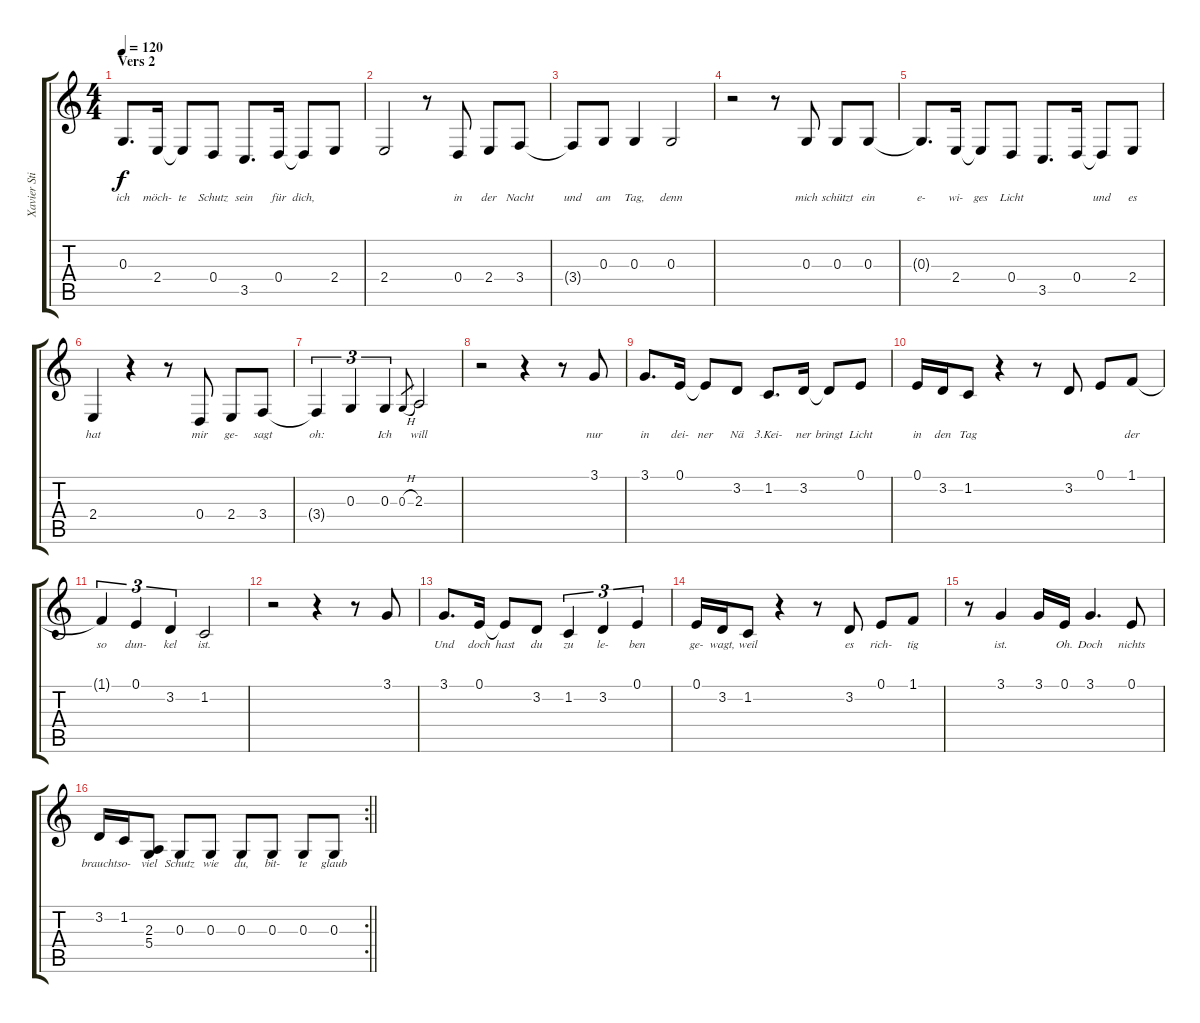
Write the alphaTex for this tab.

\track ("Xavier Stimme" "Xavier Sti") {instrument flute}
\staff {score tabs}
\tuning (E4 B3 G3 D3 A2 E2) {hide}
\ts (4 4)
\section ("" "Vers 2")
\tempo 120
\clef g2
\ks c
0.3.8{d lyrics (0 "ich") lyrics (1 "") lyrics (2 "") lyrics (3 "") lyrics (4 "") dy f} 2.4.16{lyrics (0 "möch-") lyrics (1 "") lyrics (2 "") lyrics (3 "") lyrics (4 "")} 2.4{t}.8{lyrics (0 "te") lyrics (1 "") lyrics (2 "") lyrics (3 "") lyrics (4 "")} 0.4.8{lyrics (0 "Schutz") lyrics (1 "") lyrics (2 "") lyrics (3 "") lyrics (4 "")} 3.5.8{d lyrics (0 "sein") lyrics (1 "") lyrics (2 "") lyrics (3 "") lyrics (4 "")} 0.4.16{lyrics (0 "für") lyrics (1 "") lyrics (2 "") lyrics (3 "") lyrics (4 "")} 0.4{t}.8{lyrics (0 "dich,") lyrics (1 "") lyrics (2 "") lyrics (3 "") lyrics (4 "")} 2.4.8{lyrics (0 "") lyrics (1 "") lyrics (2 "") lyrics (3 "") lyrics (4 "")} |
2.4.2{lyrics (0 "") lyrics (1 "") lyrics (2 "") lyrics (3 "") lyrics (4 "")} r.8 0.4.8{lyrics (0 "in") lyrics (1 "") lyrics (2 "") lyrics (3 "") lyrics (4 "")} 2.4.8{lyrics (0 "der") lyrics (1 "") lyrics (2 "") lyrics (3 "") lyrics (4 "")} 3.4.8{lyrics (0 "Nacht") lyrics (1 "") lyrics (2 "") lyrics (3 "") lyrics (4 "")} |
3.4{t}.8{lyrics (0 "und") lyrics (1 "") lyrics (2 "") lyrics (3 "") lyrics (4 "")} 0.3.8{lyrics (0 "am") lyrics (1 "") lyrics (2 "") lyrics (3 "") lyrics (4 "")} 0.3.4{lyrics (0 "Tag,") lyrics (1 "") lyrics (2 "") lyrics (3 "") lyrics (4 "")} 0.3.2{lyrics (0 "denn") lyrics (1 "") lyrics (2 "") lyrics (3 "") lyrics (4 "")} |
r.2 r.8 0.3.8{lyrics (0 "mich") lyrics (1 "") lyrics (2 "") lyrics (3 "") lyrics (4 "")} 0.3.8{lyrics (0 "schützt") lyrics (1 "") lyrics (2 "") lyrics (3 "") lyrics (4 "")} 0.3.8{lyrics (0 "ein") lyrics (1 "") lyrics (2 "") lyrics (3 "") lyrics (4 "")} |
0.3{t}.8{d lyrics (0 "e-") lyrics (1 "") lyrics (2 "") lyrics (3 "") lyrics (4 "")} 2.4.16{lyrics (0 "wi-") lyrics (1 "") lyrics (2 "") lyrics (3 "") lyrics (4 "")} 2.4{t}.8{lyrics (0 "ges") lyrics (1 "") lyrics (2 "") lyrics (3 "") lyrics (4 "")} 0.4.8{lyrics (0 "Licht") lyrics (1 "") lyrics (2 "") lyrics (3 "") lyrics (4 "")} 3.5.8{d lyrics (0 "") lyrics (1 "") lyrics (2 "") lyrics (3 "") lyrics (4 "")} 0.4.16{lyrics (0 "") lyrics (1 "") lyrics (2 "") lyrics (3 "") lyrics (4 "")} 0.4{t}.8{lyrics (0 "und") lyrics (1 "") lyrics (2 "") lyrics (3 "") lyrics (4 "")} 2.4.8{lyrics (0 "es") lyrics (1 "") lyrics (2 "") lyrics (3 "") lyrics (4 "")} |
2.4.4{lyrics (0 "hat") lyrics (1 "") lyrics (2 "") lyrics (3 "") lyrics (4 "")} r.4 r.8 0.4.8{lyrics (0 "mir") lyrics (1 "") lyrics (2 "") lyrics (3 "") lyrics (4 "")} 2.4.8{lyrics (0 "ge-") lyrics (1 "") lyrics (2 "") lyrics (3 "") lyrics (4 "")} 3.4.8{lyrics (0 "sagt") lyrics (1 "") lyrics (2 "") lyrics (3 "") lyrics (4 "")} |
3.4{t}.4{tu (3 2) lyrics (0 "oh:") lyrics (1 "") lyrics (2 "") lyrics (3 "") lyrics (4 "")} 0.3.4{tu (3 2) lyrics (0 "") lyrics (1 "") lyrics (2 "") lyrics (3 "") lyrics (4 "")} 0.3.4{tu (3 2) lyrics (0 "Ich") lyrics (1 "") lyrics (2 "") lyrics (3 "") lyrics (4 "")} 0.3{h}.8{lyrics (0 "") lyrics (1 "") lyrics (2 "") lyrics (3 "") lyrics (4 "") gr} 2.3.2{lyrics (0 "will") lyrics (1 "") lyrics (2 "") lyrics (3 "") lyrics (4 "")} |
r.2 r.4 r.8 3.1.8{lyrics (0 "nur") lyrics (1 "") lyrics (2 "") lyrics (3 "") lyrics (4 "")} |
3.1.8{d lyrics (0 "in") lyrics (1 "") lyrics (2 "") lyrics (3 "") lyrics (4 "")} 0.1.16{lyrics (0 "dei-") lyrics (1 "") lyrics (2 "") lyrics (3 "") lyrics (4 "")} 0.1{t}.8{lyrics (0 "ner") lyrics (1 "") lyrics (2 "") lyrics (3 "") lyrics (4 "")} 3.2.8{lyrics (0 "Nä") lyrics (1 "") lyrics (2 "") lyrics (3 "") lyrics (4 "")} 1.2.8{d lyrics (0 "3.Kei-") lyrics (1 "") lyrics (2 "") lyrics (3 "") lyrics (4 "")} 3.2.16{lyrics (0 "ner") lyrics (1 "") lyrics (2 "") lyrics (3 "") lyrics (4 "")} 3.2{t}.8{lyrics (0 "bringt") lyrics (1 "") lyrics (2 "") lyrics (3 "") lyrics (4 "")} 0.1.8{lyrics (0 "Licht") lyrics (1 "") lyrics (2 "") lyrics (3 "") lyrics (4 "")} |
0.1.16{lyrics (0 "in") lyrics (1 "") lyrics (2 "") lyrics (3 "") lyrics (4 "")} 3.2.16{lyrics (0 "den") lyrics (1 "") lyrics (2 "") lyrics (3 "") lyrics (4 "")} 1.2.8{lyrics (0 "Tag") lyrics (1 "") lyrics (2 "") lyrics (3 "") lyrics (4 "")} r.4 r.8 3.2.8{lyrics (0 "") lyrics (1 "") lyrics (2 "") lyrics (3 "") lyrics (4 "")} 0.1.8{lyrics (0 "") lyrics (1 "") lyrics (2 "") lyrics (3 "") lyrics (4 "")} 1.1.8{lyrics (0 "der") lyrics (1 "") lyrics (2 "") lyrics (3 "") lyrics (4 "")} |
1.1{t}.4{tu (3 2) lyrics (0 "so") lyrics (1 "") lyrics (2 "") lyrics (3 "") lyrics (4 "")} 0.1.4{tu (3 2) lyrics (0 "dun-") lyrics (1 "") lyrics (2 "") lyrics (3 "") lyrics (4 "")} 3.2.4{tu (3 2) lyrics (0 "kel") lyrics (1 "") lyrics (2 "") lyrics (3 "") lyrics (4 "")} 1.2.2{lyrics (0 "ist.") lyrics (1 "") lyrics (2 "") lyrics (3 "") lyrics (4 "")} |
r.2 r.4 r.8 3.1.8{lyrics (0 "") lyrics (1 "") lyrics (2 "") lyrics (3 "") lyrics (4 "")} |
3.1.8{d lyrics (0 "Und") lyrics (1 "") lyrics (2 "") lyrics (3 "") lyrics (4 "")} 0.1.16{lyrics (0 "doch") lyrics (1 "") lyrics (2 "") lyrics (3 "") lyrics (4 "")} 0.1{t}.8{lyrics (0 "hast") lyrics (1 "") lyrics (2 "") lyrics (3 "") lyrics (4 "")} 3.2.8{lyrics (0 "du") lyrics (1 "") lyrics (2 "") lyrics (3 "") lyrics (4 "")} 1.2.4{tu (3 2) lyrics (0 "zu") lyrics (1 "") lyrics (2 "") lyrics (3 "") lyrics (4 "")} 3.2.4{tu (3 2) lyrics (0 "le-") lyrics (1 "") lyrics (2 "") lyrics (3 "") lyrics (4 "")} 0.1.4{tu (3 2) lyrics (0 "ben") lyrics (1 "") lyrics (2 "") lyrics (3 "") lyrics (4 "")} |
0.1.16{lyrics (0 "ge-") lyrics (1 "") lyrics (2 "") lyrics (3 "") lyrics (4 "")} 3.2.16{lyrics (0 "wagt,") lyrics (1 "") lyrics (2 "") lyrics (3 "") lyrics (4 "")} 1.2.8{lyrics (0 "weil") lyrics (1 "") lyrics (2 "") lyrics (3 "") lyrics (4 "")} r.4 r.8 3.2.8{lyrics (0 "es") lyrics (1 "") lyrics (2 "") lyrics (3 "") lyrics (4 "")} 0.1.8{lyrics (0 "rich-") lyrics (1 "") lyrics (2 "") lyrics (3 "") lyrics (4 "")} 1.1.8{lyrics (0 "tig") lyrics (1 "") lyrics (2 "") lyrics (3 "") lyrics (4 "")} |
r.8 3.1.4{lyrics (0 "ist.") lyrics (1 "") lyrics (2 "") lyrics (3 "") lyrics (4 "")} 3.1.16{lyrics (0 "") lyrics (1 "") lyrics (2 "") lyrics (3 "") lyrics (4 "")} 0.1.16{lyrics (0 "Oh.") lyrics (1 "") lyrics (2 "") lyrics (3 "") lyrics (4 "")} 3.1.4{d lyrics (0 "Doch") lyrics (1 "") lyrics (2 "") lyrics (3 "") lyrics (4 "")} 0.1.8{lyrics (0 "nichts") lyrics (1 "") lyrics (2 "") lyrics (3 "") lyrics (4 "")} |
\rc 2
\barLineRight lightlight
3.2.16{lyrics (0 "braucht") lyrics (1 "") lyrics (2 "") lyrics (3 "") lyrics (4 "")} 1.2.16{lyrics (0 "so-") lyrics (1 "") lyrics (2 "") lyrics (3 "") lyrics (4 "")} (2.3 5.4).8{lyrics (0 "viel") lyrics (1 "") lyrics (2 "") lyrics (3 "") lyrics (4 "")} 0.3.8{lyrics (0 "Schutz") lyrics (1 "") lyrics (2 "") lyrics (3 "") lyrics (4 "")} 0.3.8{lyrics (0 "wie") lyrics (1 "") lyrics (2 "") lyrics (3 "") lyrics (4 "")} 0.3.8{lyrics (0 "du,") lyrics (1 "") lyrics (2 "") lyrics (3 "") lyrics (4 "")} 0.3.8{lyrics (0 "bit-") lyrics (1 "") lyrics (2 "") lyrics (3 "") lyrics (4 "")} 0.3.8{lyrics (0 "te") lyrics (1 "") lyrics (2 "") lyrics (3 "") lyrics (4 "")} 0.3.8{lyrics (0 "glaub") lyrics (1 "") lyrics (2 "") lyrics (3 "") lyrics (4 "")}
